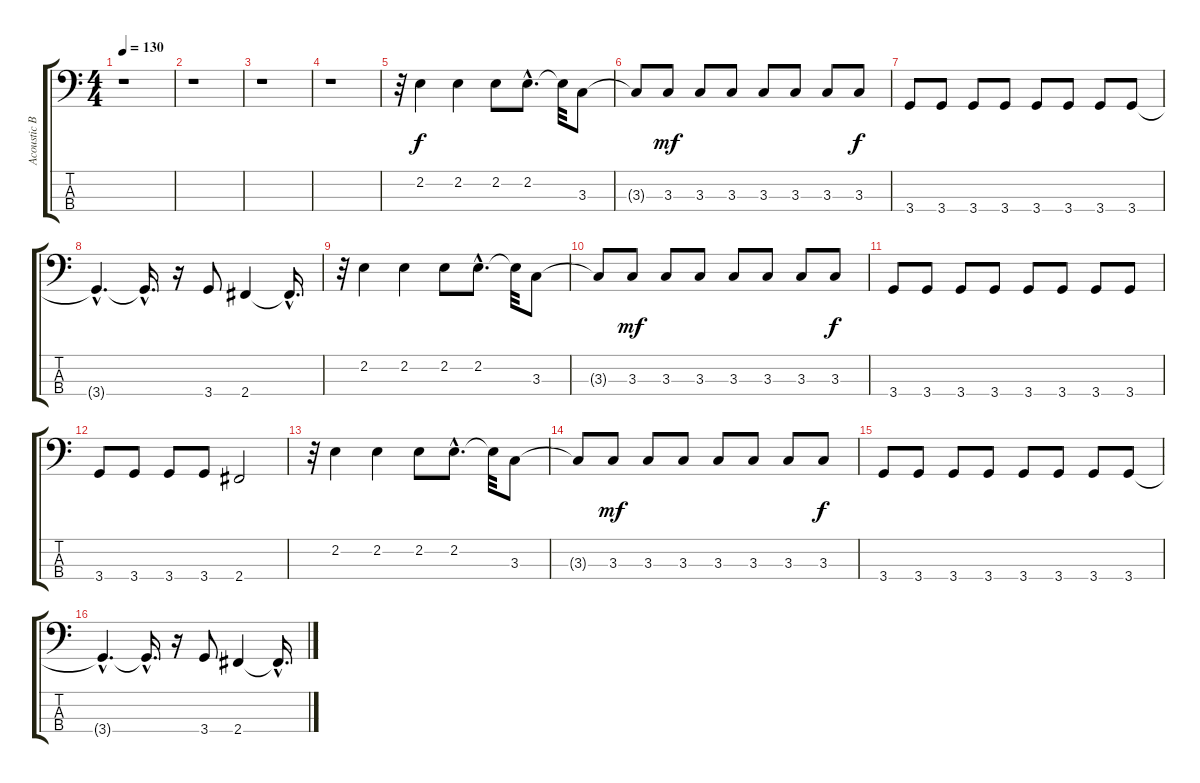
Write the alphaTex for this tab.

\track ("Acoustic Bass" "Acoustic B") {instrument acousticbass}
\staff {score tabs}
\tuning (G2 D2 A1 E1) {hide}
\ts (4 4)
\tempo 130
\clef f4
\ks c
r.1{dy f} |
r.1 |
r.1 |
r.1 |
r.32 2.2.4 2.2.4 2.2.8 2.2{hac}.8{d} 2.2{t}.32 3.3.8 |
3.3{t}.8 3.3.8{dy mf} 3.3.8 3.3.8 3.3.8 3.3.8 3.3.8 3.3.8{dy f} |
3.4.8 3.4.8 3.4.8 3.4.8 3.4.8 3.4.8 3.4.8 3.4.8 |
3.4{hac t}.4{d} 3.4{hac t}.16{d} r.16 3.4.8 2.4.4 2.4{hac t}.16{d} |
r.32 2.2.4 2.2.4 2.2.8 2.2{hac}.8{d} 2.2{t}.32 3.3.8 |
3.3{t}.8 3.3.8{dy mf} 3.3.8 3.3.8 3.3.8 3.3.8 3.3.8 3.3.8{dy f} |
3.4.8 3.4.8 3.4.8 3.4.8 3.4.8 3.4.8 3.4.8 3.4.8 |
3.4.8 3.4.8 3.4.8 3.4.8 2.4.2 |
r.32 2.2.4 2.2.4 2.2.8 2.2{hac}.8{d} 2.2{t}.32 3.3.8 |
3.3{t}.8 3.3.8{dy mf} 3.3.8 3.3.8 3.3.8 3.3.8 3.3.8 3.3.8{dy f} |
3.4.8 3.4.8 3.4.8 3.4.8 3.4.8 3.4.8 3.4.8 3.4.8 |
3.4{hac t}.4{d} 3.4{hac t}.16{d} r.16 3.4.8 2.4.4 2.4{hac t}.16{d}
